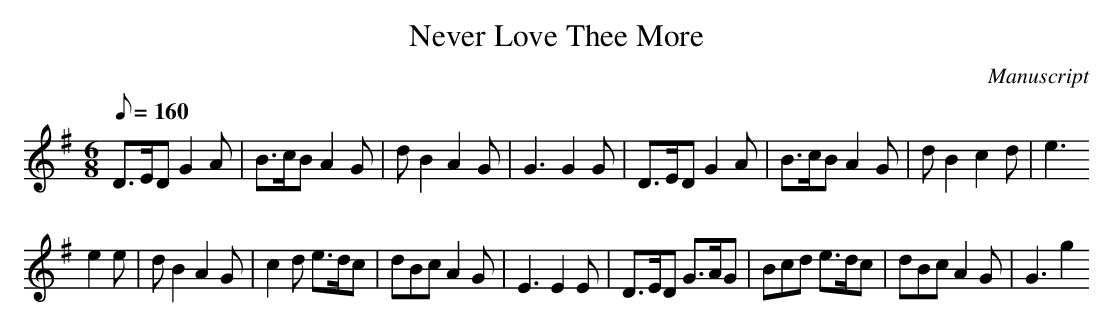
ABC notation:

X:1
T: Never Love Thee More
M:6/8
L:1/8
Q:160
O:Manuscript
K:G
D>ED G2 A|B>cB A2 G|d B2 A2 G|G3 G2 G|D>ED G2 A| B>cB A2 G|d B2 c2 d| e3
 e2 e|\
d B2 A2 G|c2d e>dc|dBc A2 G| E3 E2 E|D>ED G>AG|Bcd e>dc| dBc A2 G|G3 g2
z:|
